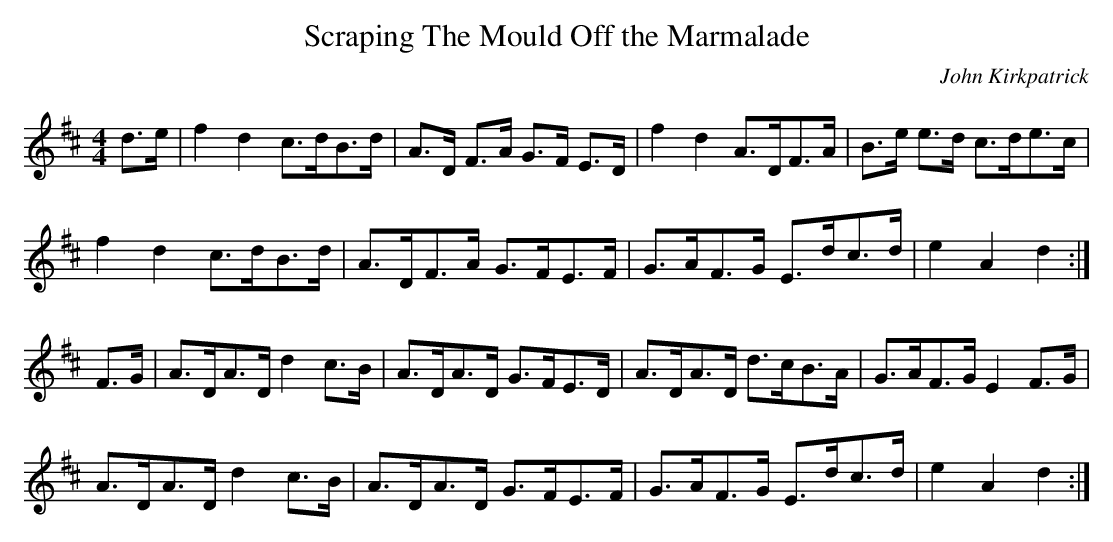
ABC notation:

X:1
T: Scraping The Mould Off the Marmalade
C: John Kirkpatrick
M: 4/4
L: 1/8
K: D
d>e | f2d2 c>dB>d | A>D F>A G>F E>D | f2d2 A>DF>A | B>e e>d c>de>c |
f2d2 c>dB>d | A>DF>A G>FE>F | G>AF>G E>dc>d | e2A2 d2 :|
F>G | A>DA>D d2c>B | A>DA>D G>FE>D | A>DA>D d>cB>A | G>AF>G E2 F>G|
A>DA>D d2c>B | A>DA>D G>FE>F | G>AF>G E>dc>d | e2A2 d2 :|
